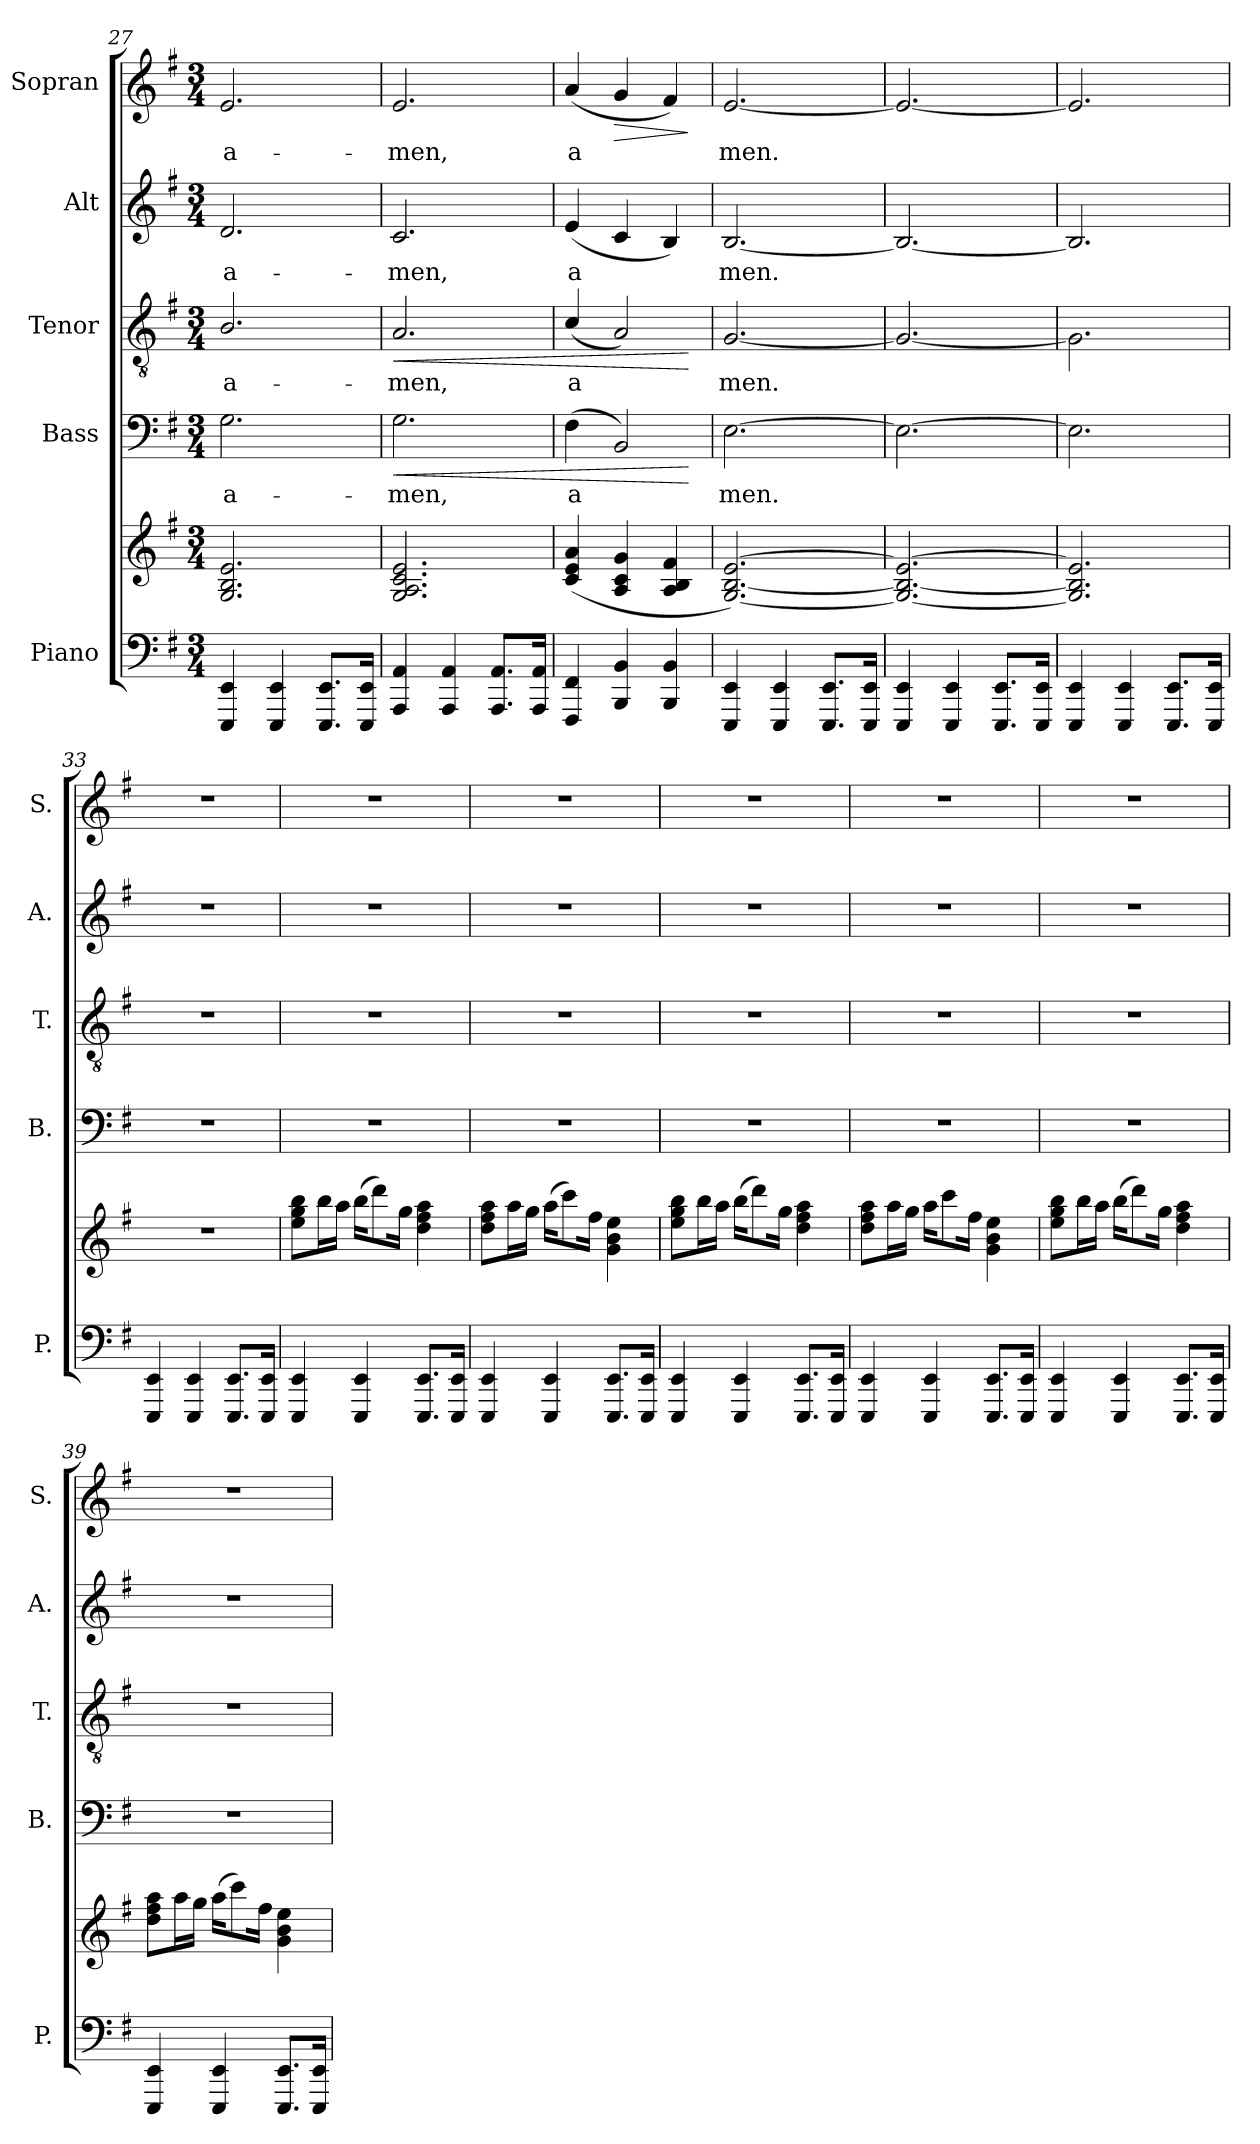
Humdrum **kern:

**kern	**kern	**kern	**text	**dynam	**kern	**text	**dynam	**kern	**text	**kern	**text	**dynam
*part5	*part5	*part4	*part4	*part4	*part3	*part3	*part3	*part2	*part2	*part1	*part1	*part1
*staff6	*staff5	*staff4	*staff4	*staff4	*staff3	*staff3	*staff3	*staff2	*staff2	*staff1	*staff1	*staff1
*I"Piano	*	*I"Bass	*	*	*I"Tenor	*	*	*I"Alt	*	*I"Sopran	*	*
*I'P.	*	*I'B.	*	*	*I'T.	*	*	*I'A.	*	*I'S.	*	*
*clefF4	*clefG2	*clefF4	*	*	*clefGv2	*	*	*clefG2	*	*clefG2	*	*
*k[f#]	*k[f#]	*k[f#]	*	*	*k[f#]	*	*	*k[f#]	*	*k[f#]	*	*
*M3/4	*M3/4	*M3/4	*	*	*M3/4	*	*	*M3/4	*	*M3/4	*	*
=27	=27	=27	=27	=27	=27	=27	=27	=27	=27	=27	=27	=27
4EEE/ 4EE/	2.G/ 2.B/ 2.e/	2.G\	a-	.	2.B/	a-	.	2.d/	a-	2.e/	a-	.
4EEE/ 4EE/	.	.	.	.	.	.	.	.	.	.	.	.
8.EEE/ 8.EE/L	.	.	.	.	.	.	.	.	.	.	.	.
16EEE/ 16EE/Jk	.	.	.	.	.	.	.	.	.	.	.	.
=28	=28	=28	=28	=28	=28	=28	=28	=28	=28	=28	=28	=28
!	!	!	!	!LO:HP:b	!	!	!LO:HP:b	!	!	!	!	!
4AAA/ 4AA/	2.G/ 2.A/ 2.c/ 2.e/	2.G\	-men,	<	2.A/	-men,	<	2.c/	-men,	2.e/	-men,	.
4AAA/ 4AA/	.	.	.	.	.	.	.	.	.	.	.	.
8.AAA/ 8.AA/L	.	.	.	.	.	.	.	.	.	.	.	.
16AAA/ 16AA/Jk	.	.	.	.	.	.	.	.	.	.	.	.
!!LO:PB:g=z
=29	=29	=29	=29	=29	=29	=29	=29	=29	=29	=29	=29	=29
4FFF#/ 4FF#/	(4c/ 4e/ 4a/	(4F#\	a-	.	(4c/	a-	.	(4e/	a-	(4a/	a-	.
!	!	!	!	!	!	!	!	!	!	!	!	!LO:HP:b
4BBB/ 4BB/	4A/ 4c/ 4g/	2BB/)	---	.	2A/)	---	.	4c/	---	4g/	---	>
4BBB/ 4BB/	4A/ 4B/ 4f#/	.	.	.	.	.	.	4B/)	.	4f#/)	.	.
.	.	.	.	[	.	.	[	.	.	.	.	]
=30	=30	=30	=30	=30	=30	=30	=30	=30	=30	=30	=30	=30
4EEE/ 4EE/	[2.G/ [2.B/ [2.e/)	[2.E\	-men.	.	[2.G/	-men.	.	[2.B/	-men.	[2.e/	-men.	.
4EEE/ 4EE/	.	.	.	.	.	.	.	.	.	.	.	.
8.EEE/ 8.EE/L	.	.	.	.	.	.	.	.	.	.	.	.
16EEE/ 16EE/Jk	.	.	.	.	.	.	.	.	.	.	.	.
=31	=31	=31	=31	=31	=31	=31	=31	=31	=31	=31	=31	=31
4EEE/ 4EE/	2.G/_ 2.B/_ 2.e/_	2.E\_	.	.	2.G/_	.	.	2.B/_	.	2.e/_	.	.
4EEE/ 4EE/	.	.	.	.	.	.	.	.	.	.	.	.
8.EEE/ 8.EE/L	.	.	.	.	.	.	.	.	.	.	.	.
16EEE/ 16EE/Jk	.	.	.	.	.	.	.	.	.	.	.	.
=32	=32	=32	=32	=32	=32	=32	=32	=32	=32	=32	=32	=32
4EEE/ 4EE/	2.G/] 2.B/] 2.e/]	2.E\]	.	.	2.G\]	.	.	2.B/]	.	2.e/]	.	.
4EEE/ 4EE/	.	.	.	.	.	.	.	.	.	.	.	.
8.EEE/ 8.EE/L	.	.	.	.	.	.	.	.	.	.	.	.
16EEE/ 16EE/Jk	.	.	.	.	.	.	.	.	.	.	.	.
=33	=33	=33	=33	=33	=33	=33	=33	=33	=33	=33	=33	=33
4EEE/ 4EE/	2.r	2.r	.	.	2.r	.	.	2.r	.	2.r	.	.
4EEE/ 4EE/	.	.	.	.	.	.	.	.	.	.	.	.
8.EEE/ 8.EE/L	.	.	.	.	.	.	.	.	.	.	.	.
16EEE/ 16EE/Jk	.	.	.	.	.	.	.	.	.	.	.	.
!!LO:LB:g=z
=34	=34	=34	=34	=34	=34	=34	=34	=34	=34	=34	=34	=34
4EEE/ 4EE/	8ee\ 8gg\ 8bb\L	2.r	.	.	2.r	.	.	2.r	.	2.r	.	.
.	16bb\L	.	.	.	.	.	.	.	.	.	.	.
.	16aa\JJ	.	.	.	.	.	.	.	.	.	.	.
4EEE/ 4EE/	(16bb\KL	.	.	.	.	.	.	.	.	.	.	.
.	8ddd\)	.	.	.	.	.	.	.	.	.	.	.
.	16gg\Jk	.	.	.	.	.	.	.	.	.	.	.
8.EEE/ 8.EE/L	4dd\ 4ff#\ 4aa\	.	.	.	.	.	.	.	.	.	.	.
16EEE/ 16EE/Jk	.	.	.	.	.	.	.	.	.	.	.	.
=35	=35	=35	=35	=35	=35	=35	=35	=35	=35	=35	=35	=35
4EEE/ 4EE/	8dd\ 8ff#\ 8aa\L	2.r	.	.	2.r	.	.	2.r	.	2.r	.	.
.	16aa\L	.	.	.	.	.	.	.	.	.	.	.
.	16gg\JJ	.	.	.	.	.	.	.	.	.	.	.
4EEE/ 4EE/	(16aa\KL	.	.	.	.	.	.	.	.	.	.	.
.	8ccc\)	.	.	.	.	.	.	.	.	.	.	.
.	16ff#\Jk	.	.	.	.	.	.	.	.	.	.	.
8.EEE/ 8.EE/L	4g\ 4b\ 4ee\	.	.	.	.	.	.	.	.	.	.	.
16EEE/ 16EE/Jk	.	.	.	.	.	.	.	.	.	.	.	.
=36	=36	=36	=36	=36	=36	=36	=36	=36	=36	=36	=36	=36
4EEE/ 4EE/	8ee\ 8gg\ 8bb\L	2.r	.	.	2.r	.	.	2.r	.	2.r	.	.
.	16bb\L	.	.	.	.	.	.	.	.	.	.	.
.	16aa\JJ	.	.	.	.	.	.	.	.	.	.	.
4EEE/ 4EE/	(16bb\KL	.	.	.	.	.	.	.	.	.	.	.
.	8ddd\)	.	.	.	.	.	.	.	.	.	.	.
.	16gg\Jk	.	.	.	.	.	.	.	.	.	.	.
8.EEE/ 8.EE/L	4dd\ 4ff#\ 4aa\	.	.	.	.	.	.	.	.	.	.	.
16EEE/ 16EE/Jk	.	.	.	.	.	.	.	.	.	.	.	.
=37	=37	=37	=37	=37	=37	=37	=37	=37	=37	=37	=37	=37
4EEE/ 4EE/	8dd\ 8ff#\ 8aa\L	2.r	.	.	2.r	.	.	2.r	.	2.r	.	.
.	16aa\L	.	.	.	.	.	.	.	.	.	.	.
.	16gg\JJ	.	.	.	.	.	.	.	.	.	.	.
4EEE/ 4EE/	16aa\KL	.	.	.	.	.	.	.	.	.	.	.
.	8ccc\	.	.	.	.	.	.	.	.	.	.	.
.	16ff#\Jk	.	.	.	.	.	.	.	.	.	.	.
8.EEE/ 8.EE/L	4g\ 4b\ 4ee\	.	.	.	.	.	.	.	.	.	.	.
16EEE/ 16EE/Jk	.	.	.	.	.	.	.	.	.	.	.	.
!!LO:PB:g=z
=38	=38	=38	=38	=38	=38	=38	=38	=38	=38	=38	=38	=38
4EEE/ 4EE/	8ee\ 8gg\ 8bb\L	2.r	.	.	2.r	.	.	2.r	.	2.r	.	.
.	16bb\L	.	.	.	.	.	.	.	.	.	.	.
.	16aa\JJ	.	.	.	.	.	.	.	.	.	.	.
4EEE/ 4EE/	(16bb\KL	.	.	.	.	.	.	.	.	.	.	.
.	8ddd\)	.	.	.	.	.	.	.	.	.	.	.
.	16gg\Jk	.	.	.	.	.	.	.	.	.	.	.
8.EEE/ 8.EE/L	4dd\ 4ff#\ 4aa\	.	.	.	.	.	.	.	.	.	.	.
16EEE/ 16EE/Jk	.	.	.	.	.	.	.	.	.	.	.	.
=39	=39	=39	=39	=39	=39	=39	=39	=39	=39	=39	=39	=39
4EEE/ 4EE/	8dd\ 8ff#\ 8aa\L	2.r	.	.	2.r	.	.	2.r	.	2.r	.	.
.	16aa\L	.	.	.	.	.	.	.	.	.	.	.
.	16gg\JJ	.	.	.	.	.	.	.	.	.	.	.
4EEE/ 4EE/	(16aa\KL	.	.	.	.	.	.	.	.	.	.	.
.	8ccc\)	.	.	.	.	.	.	.	.	.	.	.
.	16ff#\Jk	.	.	.	.	.	.	.	.	.	.	.
8.EEE/ 8.EE/L	4g\ 4b\ 4ee\	.	.	.	.	.	.	.	.	.	.	.
16EEE/ 16EE/Jk	.	.	.	.	.	.	.	.	.	.	.	.
=	=	=	=	=	=	=	=	=	=	=	=	=
*-	*-	*-	*-	*-	*-	*-	*-	*-	*-	*-	*-	*-
